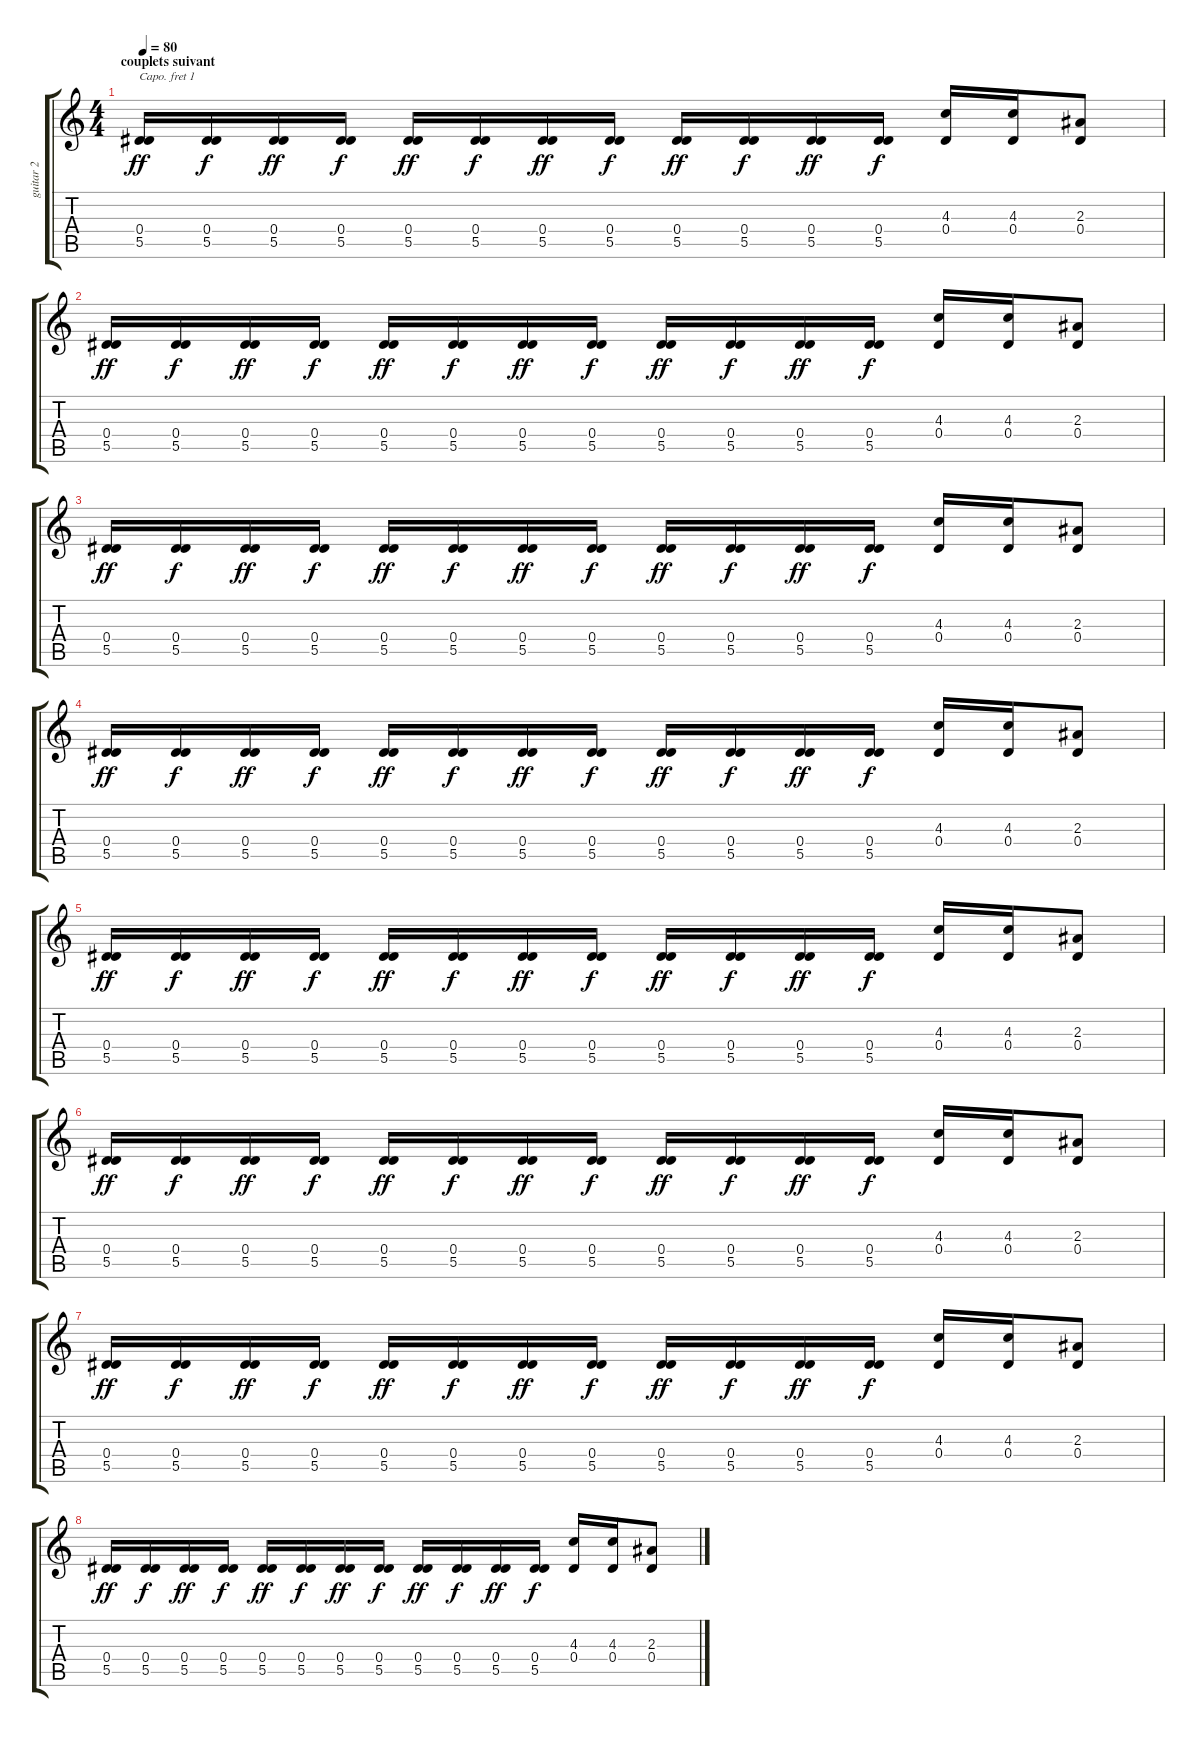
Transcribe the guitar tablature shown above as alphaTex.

\track ("guitar 2" "guitar 2") {instrument electricguitarclean}
\staff {score tabs}
\capo 1
\tuning (E4 B3 G3 D3 A2 E2) {hide}
\ts (4 4)
\section ("" "couplets suivant")
\tempo 80
\clef g2
\ks c
(0.4 5.5).16{dy ff} (0.4 5.5).16{dy f} (0.4 5.5).16{dy ff} (0.4 5.5).16{dy f} (0.4 5.5).16{dy ff} (0.4 5.5).16{dy f} (0.4 5.5).16{dy ff} (0.4 5.5).16{dy f} (0.4 5.5).16{dy ff} (0.4 5.5).16{dy f} (0.4 5.5).16{dy ff} (0.4 5.5).16{dy f} (4.3 0.4).16 (4.3 0.4).16 (2.3 0.4).8 |
(0.4 5.5).16{dy ff} (0.4 5.5).16{dy f} (0.4 5.5).16{dy ff} (0.4 5.5).16{dy f} (0.4 5.5).16{dy ff} (0.4 5.5).16{dy f} (0.4 5.5).16{dy ff} (0.4 5.5).16{dy f} (0.4 5.5).16{dy ff} (0.4 5.5).16{dy f} (0.4 5.5).16{dy ff} (0.4 5.5).16{dy f} (4.3 0.4).16 (4.3 0.4).16 (2.3 0.4).8 |
(0.4 5.5).16{dy ff} (0.4 5.5).16{dy f} (0.4 5.5).16{dy ff} (0.4 5.5).16{dy f} (0.4 5.5).16{dy ff} (0.4 5.5).16{dy f} (0.4 5.5).16{dy ff} (0.4 5.5).16{dy f} (0.4 5.5).16{dy ff} (0.4 5.5).16{dy f} (0.4 5.5).16{dy ff} (0.4 5.5).16{dy f} (4.3 0.4).16 (4.3 0.4).16 (2.3 0.4).8 |
(0.4 5.5).16{dy ff} (0.4 5.5).16{dy f} (0.4 5.5).16{dy ff} (0.4 5.5).16{dy f} (0.4 5.5).16{dy ff} (0.4 5.5).16{dy f} (0.4 5.5).16{dy ff} (0.4 5.5).16{dy f} (0.4 5.5).16{dy ff} (0.4 5.5).16{dy f} (0.4 5.5).16{dy ff} (0.4 5.5).16{dy f} (4.3 0.4).16 (4.3 0.4).16 (2.3 0.4).8 |
(0.4 5.5).16{dy ff} (0.4 5.5).16{dy f} (0.4 5.5).16{dy ff} (0.4 5.5).16{dy f} (0.4 5.5).16{dy ff} (0.4 5.5).16{dy f} (0.4 5.5).16{dy ff} (0.4 5.5).16{dy f} (0.4 5.5).16{dy ff} (0.4 5.5).16{dy f} (0.4 5.5).16{dy ff} (0.4 5.5).16{dy f} (4.3 0.4).16 (4.3 0.4).16 (2.3 0.4).8 |
(0.4 5.5).16{dy ff} (0.4 5.5).16{dy f} (0.4 5.5).16{dy ff} (0.4 5.5).16{dy f} (0.4 5.5).16{dy ff} (0.4 5.5).16{dy f} (0.4 5.5).16{dy ff} (0.4 5.5).16{dy f} (0.4 5.5).16{dy ff} (0.4 5.5).16{dy f} (0.4 5.5).16{dy ff} (0.4 5.5).16{dy f} (4.3 0.4).16 (4.3 0.4).16 (2.3 0.4).8 |
(0.4 5.5).16{dy ff} (0.4 5.5).16{dy f} (0.4 5.5).16{dy ff} (0.4 5.5).16{dy f} (0.4 5.5).16{dy ff} (0.4 5.5).16{dy f} (0.4 5.5).16{dy ff} (0.4 5.5).16{dy f} (0.4 5.5).16{dy ff} (0.4 5.5).16{dy f} (0.4 5.5).16{dy ff} (0.4 5.5).16{dy f} (4.3 0.4).16 (4.3 0.4).16 (2.3 0.4).8 |
(0.4 5.5).16{dy ff} (0.4 5.5).16{dy f} (0.4 5.5).16{dy ff} (0.4 5.5).16{dy f} (0.4 5.5).16{dy ff} (0.4 5.5).16{dy f} (0.4 5.5).16{dy ff} (0.4 5.5).16{dy f} (0.4 5.5).16{dy ff} (0.4 5.5).16{dy f} (0.4 5.5).16{dy ff} (0.4 5.5).16{dy f} (4.3 0.4).16 (4.3 0.4).16 (2.3 0.4).8
